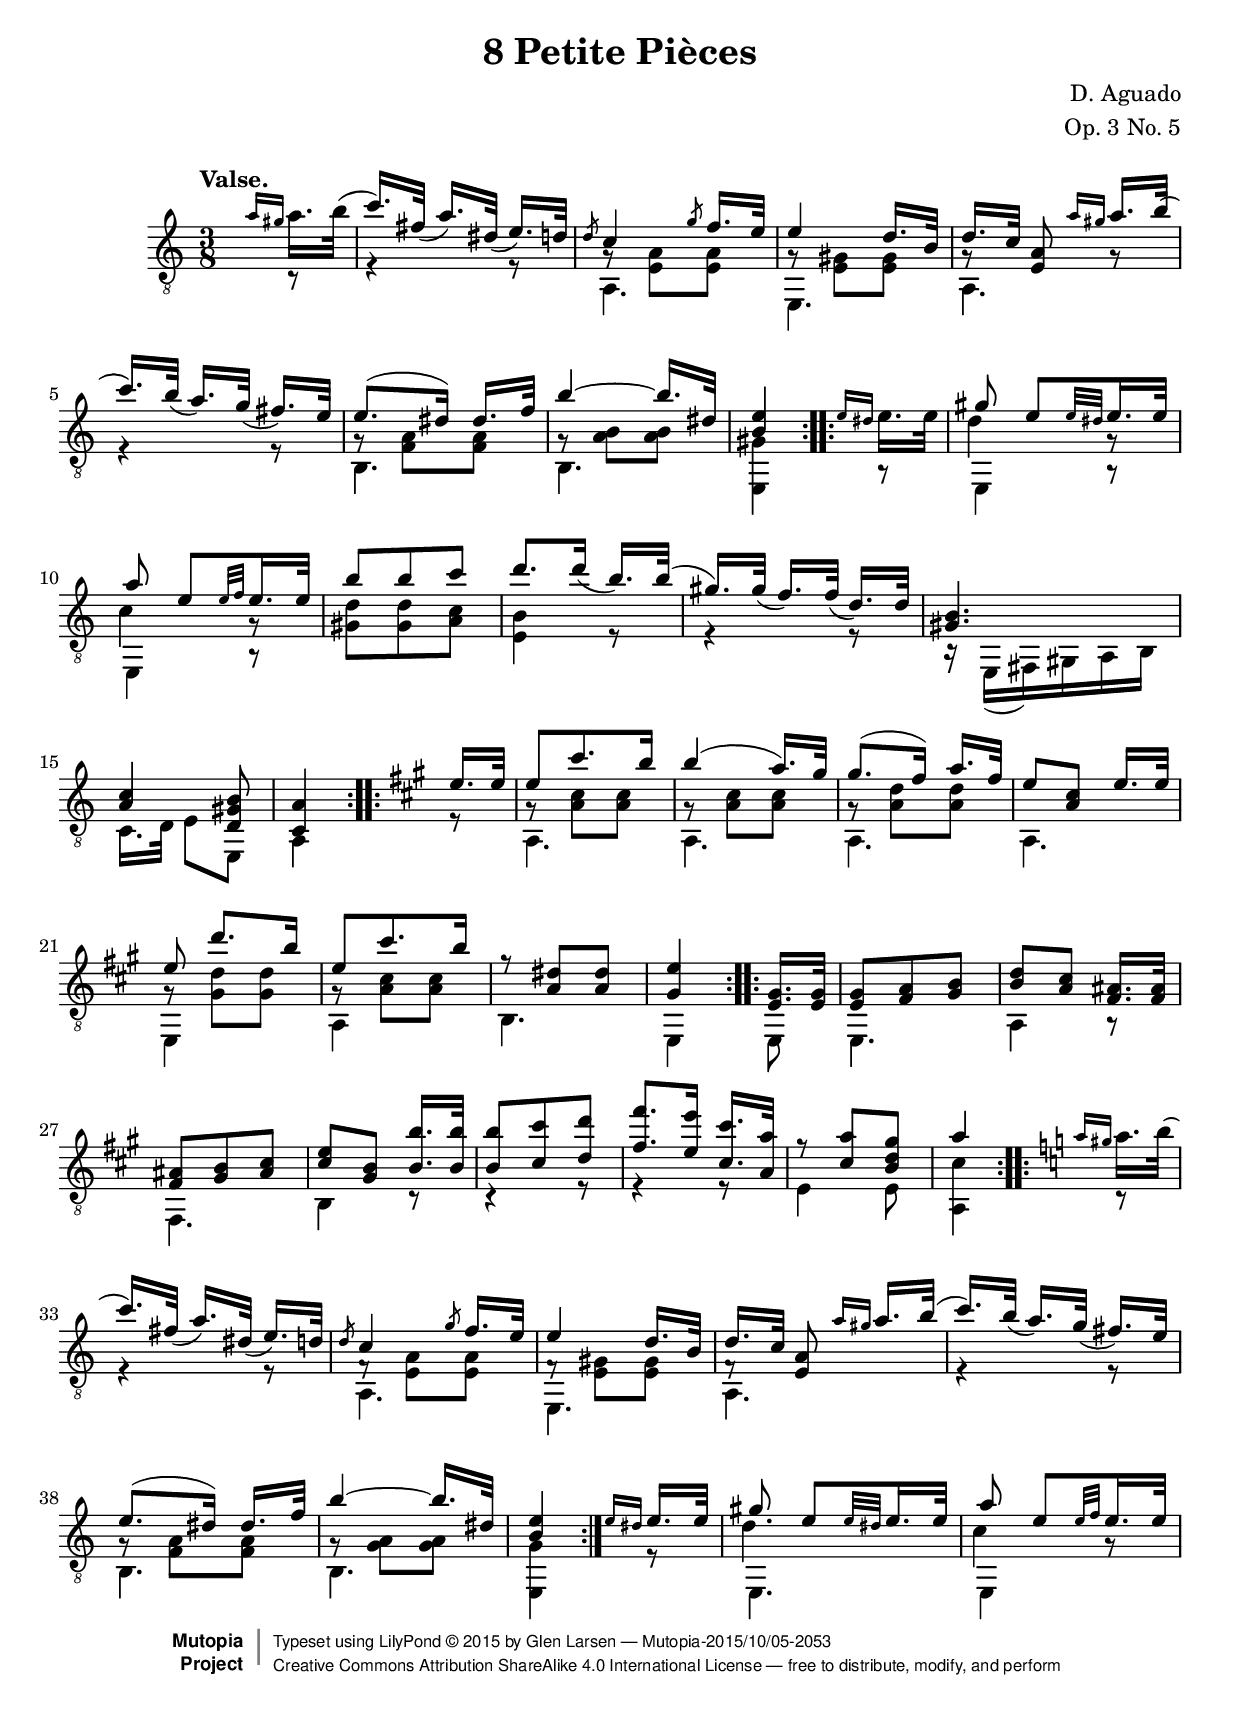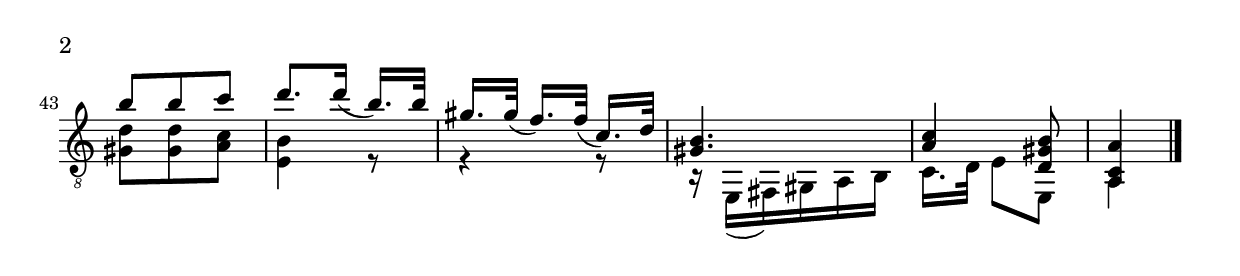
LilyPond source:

\version "2.18.2"

\header {
  title = "8 Petite Pièces"
  composer = "D. Aguado"
  opus = "Op. 3 No. 5"
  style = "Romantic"
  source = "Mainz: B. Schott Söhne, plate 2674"
  % Statens musikbibliotek - The Music Library of Sweden
  % Boije 003 - http://urn.kb.se/resolve?urn=urn:nbn:se:statensmusikverk-4032
  date = "1830"
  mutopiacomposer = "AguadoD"
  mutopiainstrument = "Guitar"
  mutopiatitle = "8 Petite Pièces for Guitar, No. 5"
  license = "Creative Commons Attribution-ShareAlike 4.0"
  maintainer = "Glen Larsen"
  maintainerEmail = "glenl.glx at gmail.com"

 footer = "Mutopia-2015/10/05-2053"
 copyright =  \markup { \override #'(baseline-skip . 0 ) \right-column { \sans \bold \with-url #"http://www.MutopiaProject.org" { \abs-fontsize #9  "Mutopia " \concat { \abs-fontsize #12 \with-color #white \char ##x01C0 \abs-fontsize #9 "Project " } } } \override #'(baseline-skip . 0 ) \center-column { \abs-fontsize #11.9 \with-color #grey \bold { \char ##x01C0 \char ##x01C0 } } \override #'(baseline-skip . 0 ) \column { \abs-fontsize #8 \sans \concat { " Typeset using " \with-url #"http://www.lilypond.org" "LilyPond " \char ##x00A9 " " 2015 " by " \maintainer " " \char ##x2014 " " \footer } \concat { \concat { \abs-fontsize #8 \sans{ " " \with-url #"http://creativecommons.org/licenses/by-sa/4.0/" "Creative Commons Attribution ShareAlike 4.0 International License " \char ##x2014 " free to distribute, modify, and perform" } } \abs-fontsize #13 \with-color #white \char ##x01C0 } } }
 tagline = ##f
}

\paper {
  % add space between composer/opus markup and first staff
  markup-system-spacing #'padding = #3
  % add a little space between composer and opus
  markup-markup-spacing #'padding = #1.2
  top-margin = #8
  bottom-margin = #10
}

mbreak = {} % { \break }
global = {
  \time 3/8
  \key a \minor
}

motif_u_a = {
  c16.) fis,32_( a16.[) dis,32]_( e16.) d32 |
  \slashedGrace {d8} c4 \slashedGrace {g'8} f16. e32 |
  e4 d16. b32 |
  d16. c32 s8 \slashedGrace {a'16[ gis]} a16. b32( |
  c16.) b32_( a16.[) g32_(] fis16.) e32 |
  e8.[( dis16)] dis16. f32 |
  b4~ b16. dis,32 |
  <e b>4
}

upperVoice = \relative c'' {
  \voiceOne
  \repeat volta 2 {
    \partial 4 { s8 \grace { a16[ gis] } \stemDown a16. b32( } \stemUp |
    \motif_u_a
  }
  \repeat volta 2 {
    \grace{e16[ dis]} \stemDown e16. e32 \stemUp |
    gis8 e8[ \grace{e32[ dis]} e16. e32] | % Source has quarter-note on first beat.
    a8 e8[ \grace{e32[ f]} e16. e32] |     % ... this line also.
    b'8 b c |
    \mbreak
    d8. d16_( b16.)[ b32]( |
    gis16.) gis32_( f16.)[ f32]_( d16.) d32 |
    <b gis>4. |
    <c a>4 <b gis d>8 |
    <a c,>4
  }
  \key a\major
  \repeat volta 2 {
    e'16. e32 |
    \mbreak
    e8 cis'8. b16 |
    b4( a16.) gis32 |
    gis8.( fis16) a16.[ fis32] |
    e8 <cis a> e16.[ e32] |
    e8 d'8.[ b16] |
    \mbreak
    e,8 cis'8. b16 |
    r8 <dis, a> q |
    <e gis,>4
  }
  \repeat volta 2 {
    <gis, e>16. q32 |
    q8 <a fis> <b gis> |
    <d b> <cis a> <ais fis>16.[ q32] |
    q8 <b gis> <cis ais> |
    \mbreak
    <e cis>8 <b gis> <b' b,>16.[ q32] |
    q8 <cis cis,> <d d,> |
    <fis fis,>8. <e e,>16 <cis cis,>16.[ <a a,>32] |
    r8 <a cis,> <gis d b> |
    a4
  }
  \key a\minor
  \repeat volta 2 {
    \grace{ a16[ gis] } \stemDown a16. b32( \stemUp |
    \mbreak
    \motif_u_a
  }
  \grace{ e16[ dis] } e16. e32 |
  gis8 e8[ \grace{ e32[ dis] } e16. e32] |
  a8 e8[ \grace{ e32[ f] } e16. e32] |
  \mbreak
  b'8 b c |
  d8. d16_( b16.)[ b32] |
  gis16. gis32_( f16.)[ f32]_( c16.) d32 |
  <b gis>4. |
  <c a>4 <b gis d>8 |
  <a c, a>4

  \bar "|."
}

lowerVoice = \relative c {
  \voiceTwo
  \partial 4 {s8 \grace {s8} r8 } |
  r4 r8 |
  a4. |
  e4. |
  a4. |
  r4 r8 |

  b4. |
  b4. |
  <gis' e,>4 r8 |
  e,4 as8\rest |
  e4 a8\rest |
  <d' gis,>8 q <c a> |

  <b e,>4 r8 |
  r4 r8 |
  r16 e,,( fis) gis a b |
  c16. d32 e8[ e,] |
  a4 r8 |                       % key change

  \repeat unfold 4 { a4. | }
  e4 s8 |

  a4 s8 |
  b4. |
  e,4 e8 |
  e4. |
  a4 r8 |
  fis4. |

  b4 r8 |
  r4 r8 |
  r4 r8 |
  e4 e8 |
  <cis' a,>4 r8 |               % key change

  r4 r8 |
  a,4. |
  e4. |
  a4. |
  r4 r8 |

  b4. |
  b4. |
  <g' e,>4 r8 |
  e,4. |
  e4 s8 |

  <d'' gis,>8 q <c a> |
  <b e,>4 r8 |
  r4 r8 |
  r16 e,,( fis) gis a b |
  c16. d32 e8[ e,] |
  a4
}

middleVoice = \relative c' {
  \voiceThree
  \stemDown
  \partial 4 {s8 \grace {s8} s8 } |
  s4. |
  g8\rest <a e> q |
  g8\rest <gis e> q |
  g8\rest \once\stemUp <a e> g\rest |
  s4. |

  g8\rest <a f> q |
  g8\rest <a b> q |
  s4. |
  d4 g,8\rest |
  c4 g8\rest |
  s4. |

  \repeat unfold 5 { s4. | }
  \repeat unfold 2 { g8\rest <cis a> q | }
  g8\rest <d' a> q |
  s4. |
  g,8\rest <d' gis,> q |

  g,8\rest <cis a> q |
  \repeat unfold 5 { s4. | }

  \repeat unfold 5 { s4. | }

  s4. |
  f,8\rest <a e> q |
  f8\rest <gis e> q |
  f8\rest \once\stemUp <a e>8 s |
  s4. |

  g8\rest <a f> q |
  g8\rest <g a> q |
  s4. |
  d'4. |
  c4 g8\rest |
}


\score {
  <<
    \new Staff = "Guitar" \with {
      midiInstrument = #"acoustic guitar (nylon)"
      \override StringNumber #'stencil = ##f
    } <<
      \global
      \clef "treble_8"
      \tempo "Valse."

      \context Voice = "upperVoice" \upperVoice
      \context Voice = "lowerVoice" \lowerVoice
      \context Voice = "middleVoice" \middleVoice
    >>
%{
    % tabs are not completely developed
    \new TabStaff = "Guitar tabs" \with {
      restrainOpenStrings = ##t
    } <<
      \clef "moderntab"
      \global
      \context TabVoice = "upperVoice" \upperVoice
      \context TabVoice = "lowerVoice" \lowerVoice
      \context TabVoice = "middleVoice" \middleVoice
    >>
%}
  >>
  \layout {}
  \midi {
    \tempo 4 = 74
  }
}
